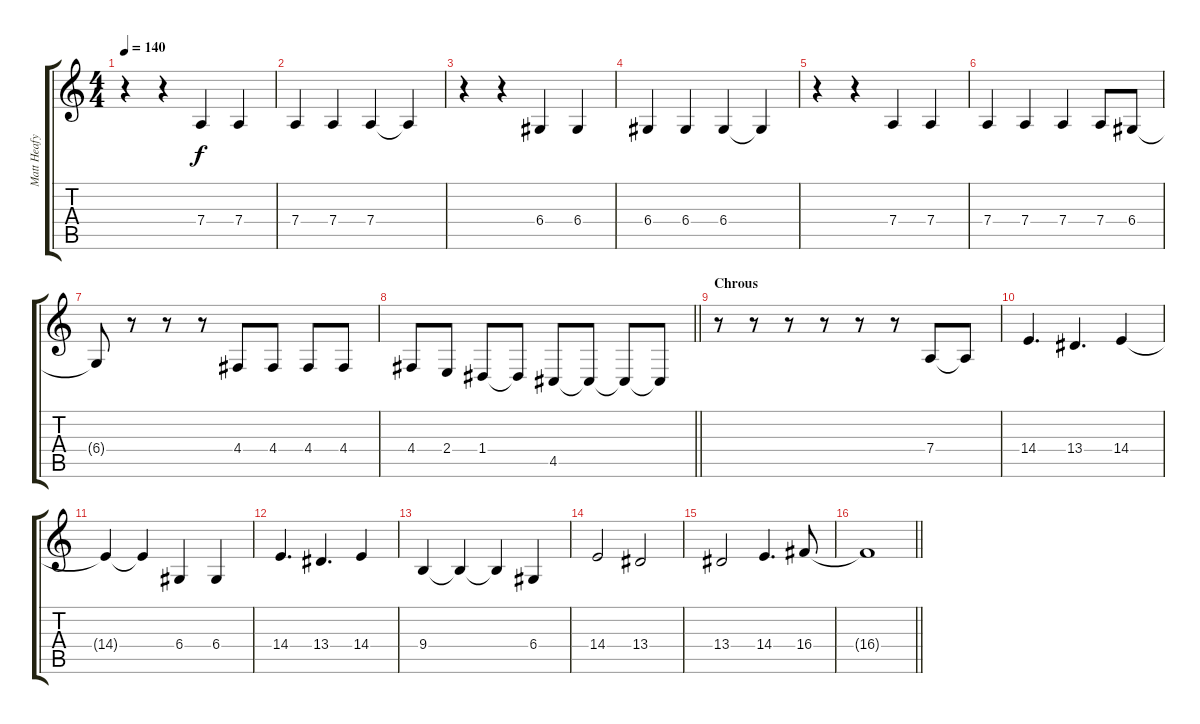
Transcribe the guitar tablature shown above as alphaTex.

\track ("Matt Heafy Vocal" "Matt Heafy") {instrument cello}
\staff {score tabs}
\tuning (E4 B3 G3 D3 A2 E2) {hide}
\ts (4 4)
\tempo 140
\clef g2
\ks c
r.4{dy f} r.4 7.4.4 7.4.4 |
7.4.4 7.4.4 7.4.4 7.4{t}.4 |
r.4 r.4 6.4.4 6.4.4 |
6.4.4 6.4.4 6.4.4 6.4{t}.4 |
r.4 r.4 7.4.4 7.4.4 |
7.4.4 7.4.4 7.4.4 7.4.8 6.4.8 |
6.4{t}.8 r.8 r.8 r.8 4.4.8 4.4.8 4.4.8 4.4.8 |
\barLineRight lightlight
4.4.8 2.4.8 1.4.8 1.4{t}.8 4.5.8 4.5{t}.8 4.5{t}.8 4.5{t}.8 |
\section ("" "Chrous")
r.8 r.8 r.8 r.8 r.8 r.8 7.4.8 7.4{t}.8 |
14.4.4{d} 13.4.4{d} 14.4.4 |
14.4{t}.4 14.4{t}.4 6.4.4 6.4.4 |
14.4.4{d} 13.4.4{d} 14.4.4 |
9.4.4 9.4{t}.4 9.4{t}.4 6.4.4 |
14.4.2 13.4.2 |
13.4.2 14.4.4{d} 16.4.8 |
\barLineRight lightlight
16.4{t}.1
